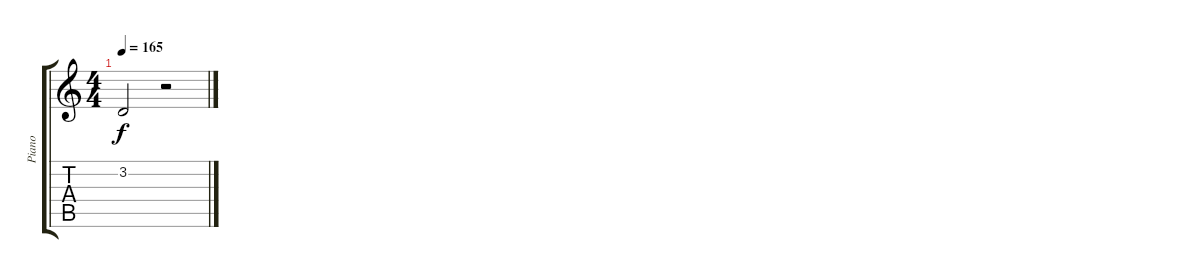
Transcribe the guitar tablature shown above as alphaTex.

\track ("Piano" "Piano") {instrument acousticgrandpiano}
\staff {score tabs}
\tuning (E4 B3 G3 D3 A2 E2) {hide}
\ts (4 4)
\tempo 165
\clef g2
\ks c
3.2.2{dy f} r.2
